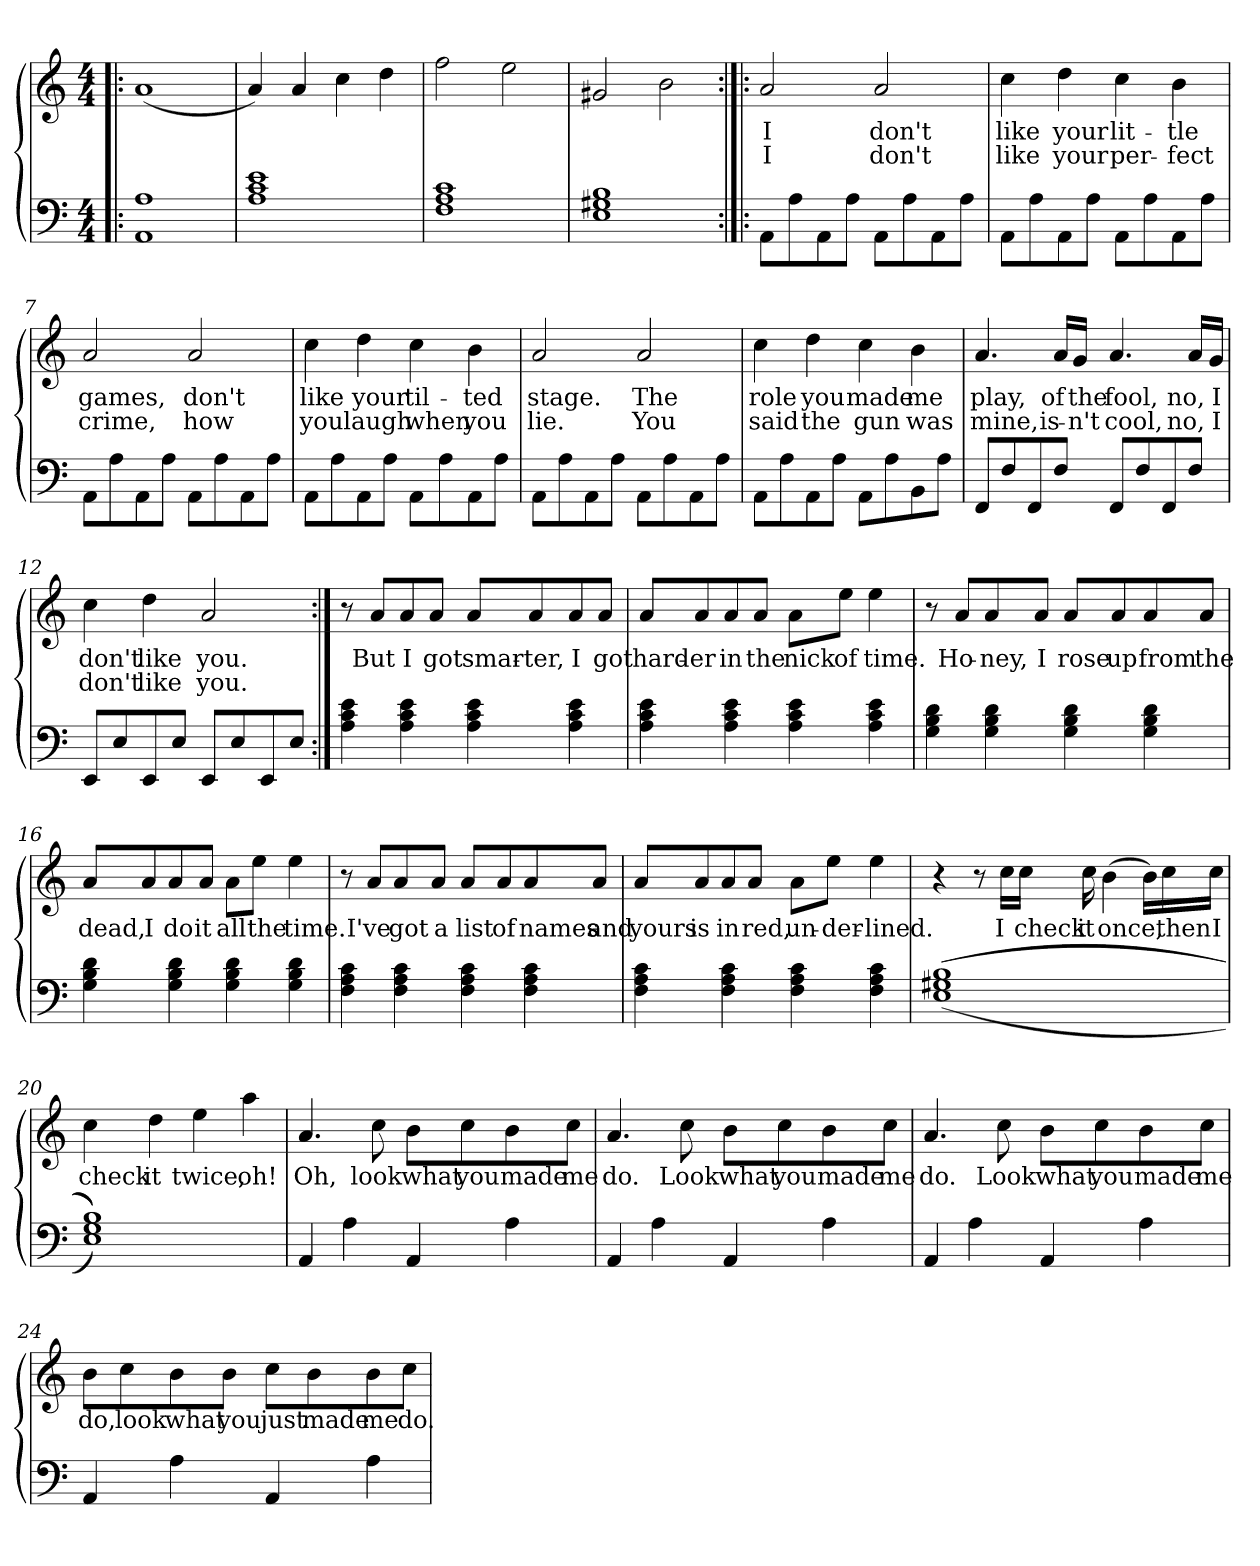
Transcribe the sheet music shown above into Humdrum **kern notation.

**kern	**kern	**text	**text	**dynam
*part1	*part1	*part1	*part1	*part1
*staff2	*staff1	*staff1	*staff1	*staff1/2
*clefF4	*clefG2	*	*	*
*k[]	*k[]	*	*	*
*M4/4	*M4/4	*	*	*
=1!|:	=1!|:	=1!|:	=1!|:	=1!|:
!	!	!	!	!LO:DY:a
1AA 1A	(1a	.	.	M.M. = 128
=2	=2	=2	=2	=2
1A 1c 1e	4a/)	.	.	.
.	4a/	.	.	.
.	4cc\	.	.	.
.	4dd\	.	.	.
=3	=3	=3	=3	=3
1F 1A 1c	2ff\	.	.	.
.	2ee\	.	.	.
=4	=4	=4	=4	=4
1E 1G#X 1B	2g#X/	.	.	.
.	2b\	.	.	.
=5:|!|:	=5:|!|:	=5:|!|:	=5:|!|:	=5:|!|:
8AA\L	2a/	I	I	.
8A\	.	.	.	.
8AA\	.	.	.	.
8A\J	.	.	.	.
8AA\L	2a/	don't	don't	.
8A\	.	.	.	.
8AA\	.	.	.	.
8A\J	.	.	.	.
=6	=6	=6	=6	=6
8AA\L	4cc\	like	like	.
8A\	.	.	.	.
8AA\	4dd\	your	your	.
8A\J	.	.	.	.
8AA\L	4cc\	lit-	per-	.
8A\	.	.	.	.
8AA\	4b\	-tle	-fect	.
8A\J	.	.	.	.
=7	=7	=7	=7	=7
8AA\L	2a/	games,	crime,	.
8A\	.	.	.	.
8AA\	.	.	.	.
8A\J	.	.	.	.
8AA\L	2a/	don't	how	.
8A\	.	.	.	.
8AA\	.	.	.	.
8A\J	.	.	.	.
!!LO:LB:g=z
=8	=8	=8	=8	=8
8AA\L	4cc\	like	you	.
8A\	.	.	.	.
8AA\	4dd\	your	laugh	.
8A\J	.	.	.	.
8AA\L	4cc\	til-	when	.
8A\	.	.	.	.
8AA\	4b\	-ted	you	.
8A\J	.	.	.	.
=9	=9	=9	=9	=9
8AA\L	2a/	stage.	lie.	.
8A\	.	.	.	.
8AA\	.	.	.	.
8A\J	.	.	.	.
8AA\L	2a/	The	You	.
8A\	.	.	.	.
8AA\	.	.	.	.
8A\J	.	.	.	.
=10	=10	=10	=10	=10
8AA\L	4cc\	role	said	.
8A\	.	.	.	.
8AA\	4dd\	you	the	.
8A\J	.	.	.	.
8AA\L	4cc\	made	gun	.
8A\	.	.	.	.
8BB\	4b\	me	was	.
8A\J	.	.	.	.
=11	=11	=11	=11	=11
8FF/L	4.a/	play,	mine,	.
8F/	.	.	.	.
8FF/	.	.	.	.
8F/J	16a/LL	of	is-	.
.	16g/JJ	the	-n't	.
8FF/L	4.a/	fool,	cool,	.
8F/	.	.	.	.
8FF/	.	.	.	.
8F/J	16a/LL	no,	no,	.
.	16g/JJ	I	I	.
!!LO:LB:g=z
=12	=12	=12	=12	=12
8EE/L	4cc\	don't	don't	.
8E/	.	.	.	.
8EE/	4dd\	like	like	.
8E/J	.	.	.	.
8EE/L	2a/	you.	you.	.
8E/	.	.	.	.
8EE/	.	.	.	.
8E/J	.	.	.	.
=13:|!	=13:|!	=13:|!	=13:|!	=13:|!
4A\ 4c\ 4e\	8r	.	.	.
.	8a/L	But	.	.
4A\ 4c\ 4e\	8a/	I	.	.
.	8a/J	got	.	.
4A\ 4c\ 4e\	8a/L	smar-	.	.
.	8a/	-ter,	.	.
4A\ 4c\ 4e\	8a/	I	.	.
.	8a/J	got	.	.
=14	=14	=14	=14	=14
4A\ 4c\ 4e\	8a/L	hard-	.	.
.	8a/	-er	.	.
4A\ 4c\ 4e\	8a/	in	.	.
.	8a/J	the	.	.
4A\ 4c\ 4e\	8a\L	nick	.	.
.	8ee\J	of	.	.
4A\ 4c\ 4e\	4ee\	time.	.	.
!!LO:LB:g=z
=15	=15	=15	=15	=15
4G\ 4B\ 4d\	8r	.	.	.
.	8a/L	Ho-	.	.
4G\ 4B\ 4d\	8a/	-ney,	.	.
.	8a/J	I	.	.
4G\ 4B\ 4d\	8a/L	rose	.	.
.	8a/	up	.	.
4G\ 4B\ 4d\	8a/	from	.	.
.	8a/J	the	.	.
=16	=16	=16	=16	=16
4G\ 4B\ 4d\	8a/L	dead,	.	.
.	8a/	I	.	.
4G\ 4B\ 4d\	8a/	do	.	.
.	8a/J	it	.	.
4G\ 4B\ 4d\	8a\L	all	.	.
.	8ee\J	the	.	.
4G\ 4B\ 4d\	4ee\	time.	.	.
=17	=17	=17	=17	=17
4F\ 4A\ 4c\	8r	.	.	.
.	8a/L	I've	.	.
4F\ 4A\ 4c\	8a/	got	.	.
.	8a/J	a	.	.
4F\ 4A\ 4c\	8a/L	list	.	.
.	8a/	of	.	.
4F\ 4A\ 4c\	8a/	names	.	.
.	8a/J	and	.	.
!!LO:LB:g=z
=18	=18	=18	=18	=18
4F\ 4A\ 4c\	8a/L	yours	.	.
.	8a/	is	.	.
4F\ 4A\ 4c\	8a/	in	.	.
.	8a/J	red,	.	.
4F\ 4A\ 4c\	8a\L	un-	.	.
.	8ee\J	-der-	.	.
4F\ 4A\ 4c\	4ee\	-lined.	.	.
=19	=19	=19	=19	=19
(((1E 1G#X 1B	4r	.	.	.
.	8r	.	.	.
.	16cc\LL	I	.	.
.	16cc\JJ	check	.	.
.	16cc\	it	.	.
.	(4b\	once,	.	.
.	16b\LL)	.	.	.
.	16cc\	then	.	.
.	16cc\JJ	I	.	.
=20	=20	=20	=20	=20
1E 1G 1B)))	4cc\	check	.	.
.	4dd\	it	.	.
.	4ee\	twice,	.	.
.	4aa\	oh!	.	.
!!LO:PB:g=z
=21	=21	=21	=21	=21
4AA/	4.a/	Oh,	.	.
4A\	.	.	.	.
.	8cc\	look	.	.
4AA/	8b\L	what	.	.
.	8cc\	you	.	.
4A\	8b\	made	.	.
.	8cc\J	me	.	.
=22	=22	=22	=22	=22
4AA/	4.a/	do.	.	.
4A\	.	.	.	.
.	8cc\	Look	.	.
4AA/	8b\L	what	.	.
.	8cc\	you	.	.
4A\	8b\	made	.	.
.	8cc\J	me	.	.
=23	=23	=23	=23	=23
4AA/	4.a/	do.	.	.
4A\	.	.	.	.
.	8cc\	Look	.	.
4AA/	8b\L	what	.	.
.	8cc\	you	.	.
4A\	8b\	made	.	.
.	8cc\J	me	.	.
!!LO:LB:g=z
=24	=24	=24	=24	=24
4AA/	8b\L	do,	.	.
.	8cc\	look	.	.
4A\	8b\	what	.	.
.	8b\J	you	.	.
4AA/	8cc\L	just	.	.
.	8b\	made	.	.
4A\	8b\	me	.	.
.	8cc\J	do.	.	.
=	=	=	=	=
*-	*-	*-	*-	*-
